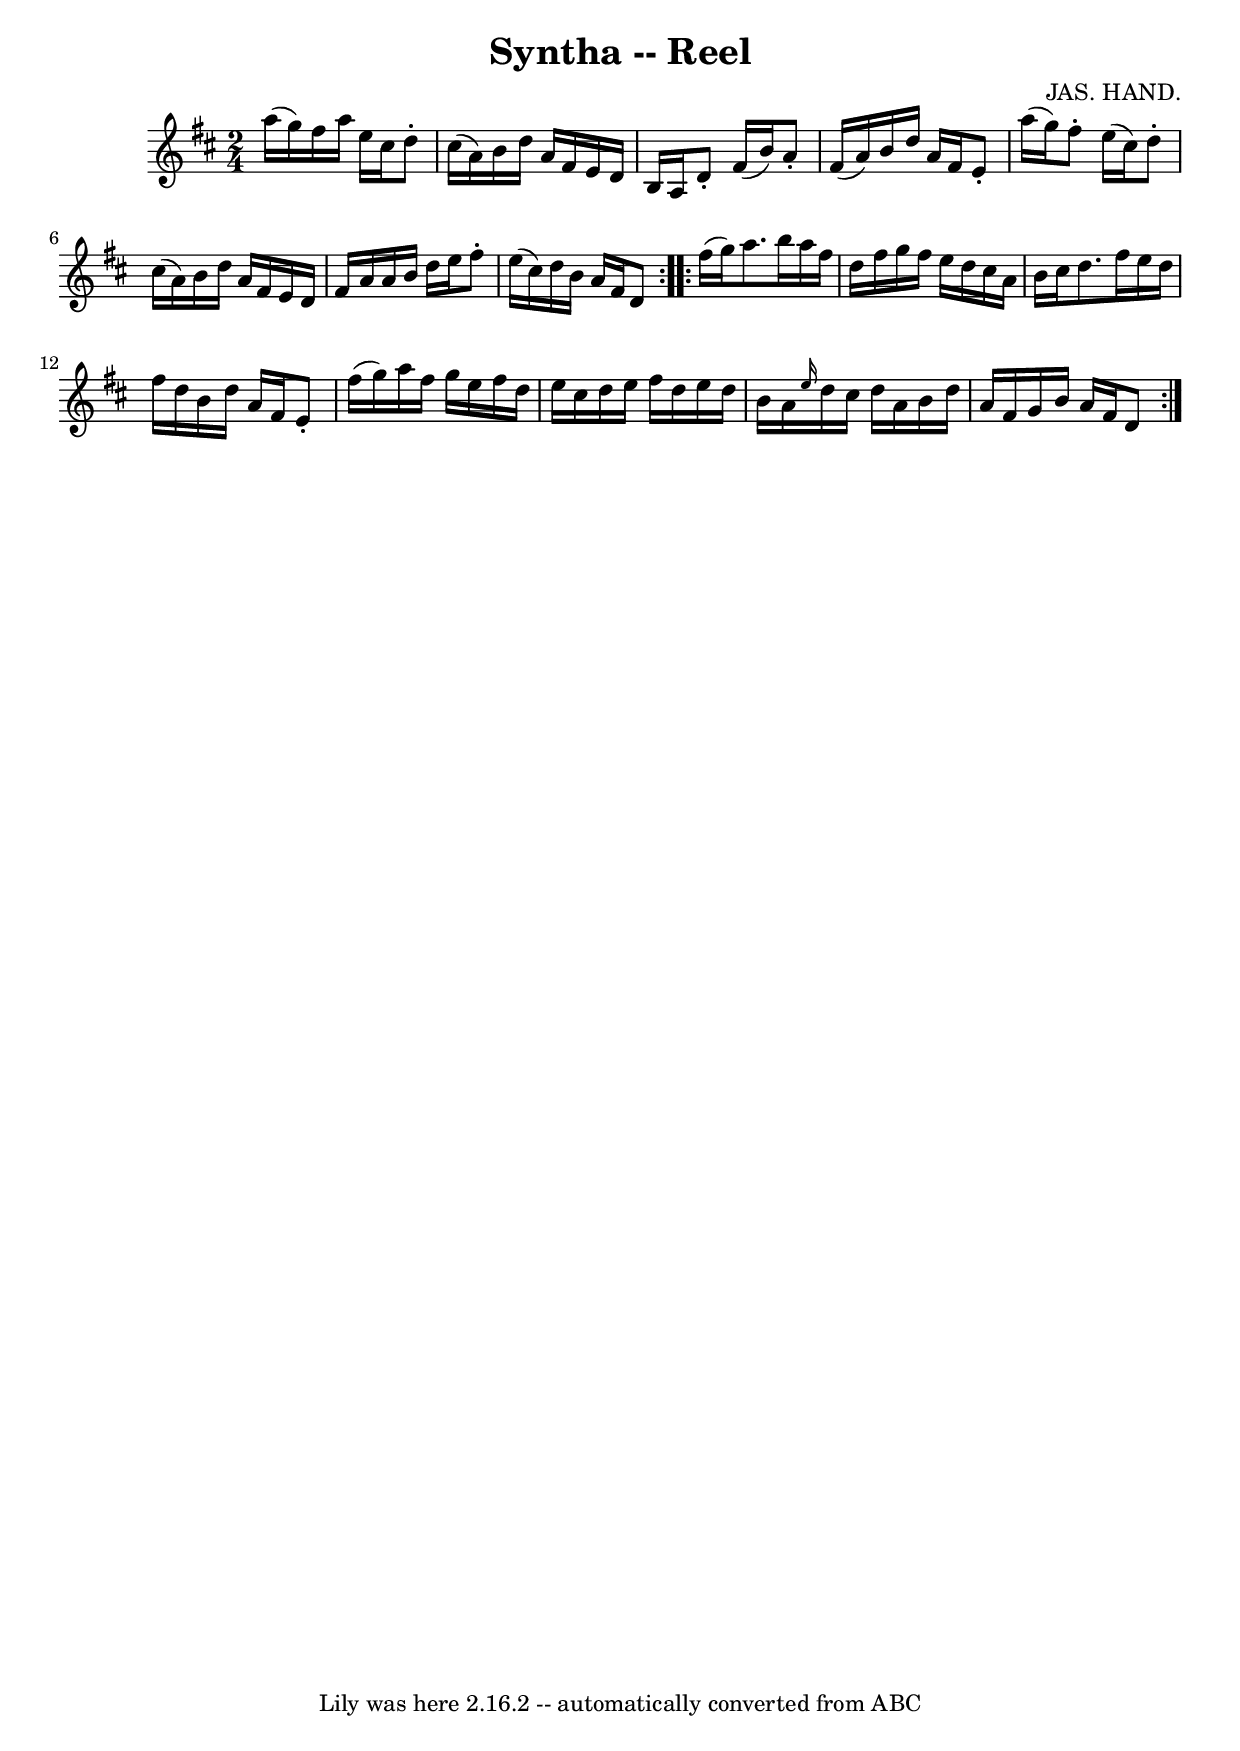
\version "2.7.40"
\include "Mammoth.ily"
\header {
	%% book = "Ryan's Mammoth Collection"
	composer = "JAS. HAND."
	crossRefNumber = "1"
	footnotes = "\\\\142"
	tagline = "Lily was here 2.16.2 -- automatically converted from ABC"
	title = "Syntha -- Reel"
}
voicedefault =  {


\repeat volta 2 {
\time 2/4 
\key d \major a''16 (g''16) |
 fis''16 a''16    
e''16 cis''16 d''8 -. cis''16 (a'16)   |
 b'16 d''16   
 a'16 fis'16 e'16 d'16 b16 a16    |
 d'8 -. fis'16 (
b'16) a'8 -. fis'16 (a'16)   |
 b'16 d''16 a'16    
fis'16 e'8 -. a''16 (g''16)   |
 fis''8 -. e''16 (
cis''16) d''8 -. cis''16 (a'16)   |
 b'16 d''16 a'16 
 fis'16 e'16 d'16 fis'16 a'16    |
 a'16 b'16 d''16 
 e''16 fis''8 -. e''16 (cis''16)   |
 d''16 b'16    
a'16 fis'16 d'8    } \repeat volta 2 { fis''16 (g''16) |
 
 a''8. b''16 a''16 fis''16 d''16 fis''16    |
 g''16  
 fis''16 e''16 d''16 cis''16 a'16 b'16 cis''16    |
   
d''8. fis''16 e''16 d''16 fis''16 d''16    |
 b'16    
d''16 a'16 fis'16 e'8 -. fis''16 (g''16)   |
 a''16  
 fis''16 g''16 e''16 fis''16 d''16 e''16 cis''16    |
 
 d''16 e''16 fis''16 d''16 e''16 d''16 b'16 a'16    
|
 \grace { e''16  } d''16 cis''16 d''16 a'16 b'16    
d''16 a'16 fis'16    |
 g'16 b'16 a'16 fis'16 d'8  }  
 
}

\score{
    <<

	\context Staff="default"
	{
	    \voicedefault 
	}

    >>
	\layout {
	}
	\midi {}
}
